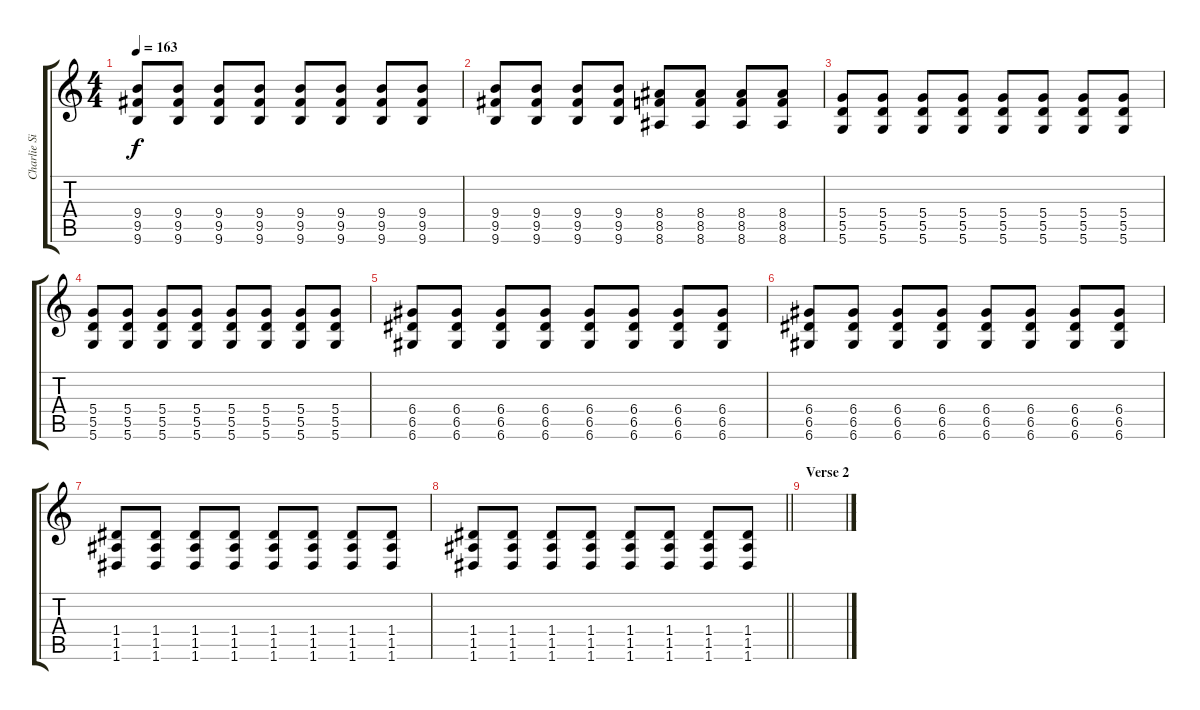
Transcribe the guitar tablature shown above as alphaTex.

\track ("Charlie Simpson" "Charlie Si") {instrument overdrivenguitar}
\staff {score tabs}
\tuning (E4 B3 G3 D3 A2 D2) {hide}
\ts (4 4)
\tempo 163
\clef g2
\ks c
(9.4 9.5 9.6).8{dy f} (9.4 9.5 9.6).8 (9.4 9.5 9.6).8 (9.4 9.5 9.6).8 (9.4 9.5 9.6).8 (9.4 9.5 9.6).8 (9.4 9.5 9.6).8 (9.4 9.5 9.6).8 |
(9.4 9.5 9.6).8 (9.4 9.5 9.6).8 (9.4 9.5 9.6).8 (9.4 9.5 9.6).8 (8.4 8.5 8.6).8 (8.4 8.5 8.6).8 (8.4 8.5 8.6).8 (8.4 8.5 8.6).8 |
(5.4 5.5 5.6).8 (5.4 5.5 5.6).8 (5.4 5.5 5.6).8 (5.4 5.5 5.6).8 (5.4 5.5 5.6).8 (5.4 5.5 5.6).8 (5.4 5.5 5.6).8 (5.4 5.5 5.6).8 |
(5.4 5.5 5.6).8 (5.4 5.5 5.6).8 (5.4 5.5 5.6).8 (5.4 5.5 5.6).8 (5.4 5.5 5.6).8 (5.4 5.5 5.6).8 (5.4 5.5 5.6).8 (5.4 5.5 5.6).8 |
(6.4 6.5 6.6).8 (6.4 6.5 6.6).8 (6.4 6.5 6.6).8 (6.4 6.5 6.6).8 (6.4 6.5 6.6).8 (6.4 6.5 6.6).8 (6.4 6.5 6.6).8 (6.4 6.5 6.6).8 |
(6.4 6.5 6.6).8 (6.4 6.5 6.6).8 (6.4 6.5 6.6).8 (6.4 6.5 6.6).8 (6.4 6.5 6.6).8 (6.4 6.5 6.6).8 (6.4 6.5 6.6).8 (6.4 6.5 6.6).8 |
(1.4 1.5 1.6).8 (1.4 1.5 1.6).8 (1.4 1.5 1.6).8 (1.4 1.5 1.6).8 (1.4 1.5 1.6).8 (1.4 1.5 1.6).8 (1.4 1.5 1.6).8 (1.4 1.5 1.6).8 |
\barLineRight lightlight
(1.4 1.5 1.6).8 (1.4 1.5 1.6).8 (1.4 1.5 1.6).8 (1.4 1.5 1.6).8 (1.4 1.5 1.6).8 (1.4 1.5 1.6).8 (1.4 1.5 1.6).8 (1.4 1.5 1.6).8 |
\section ("" "Verse 2")
